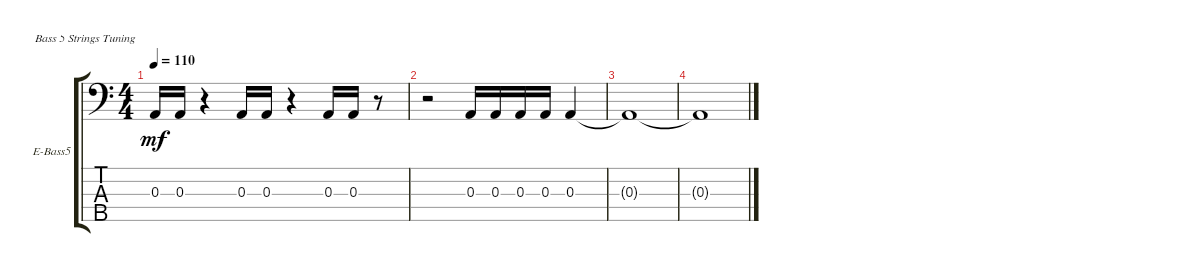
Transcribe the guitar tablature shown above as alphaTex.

\bracketExtendMode groupsimilarinstruments
\firstSystemTrackNameOrientation horizontal
\otherSystemsTrackNameOrientation horizontal
\track ("Electric Bass" "E-Bass5") {instrument electricbassfinger}
\staff {score tabs}
\tuning (G2 D2 A1 E1 B0)
\ts (4 4)
\tempo 110
\clef f4
\scale
0.333333
\ks aminor
0.3.16{dy mf} 0.3.16 r.4 0.3.16 0.3.16 r.4 0.3.16 0.3.16 r.8 |
\scale
0.333333 r.2 0.3.16 0.3.16 0.3.16 0.3.16 0.3.4 |
\scale
0.333333 0.3{t}.1 |
0.3{t}.1
